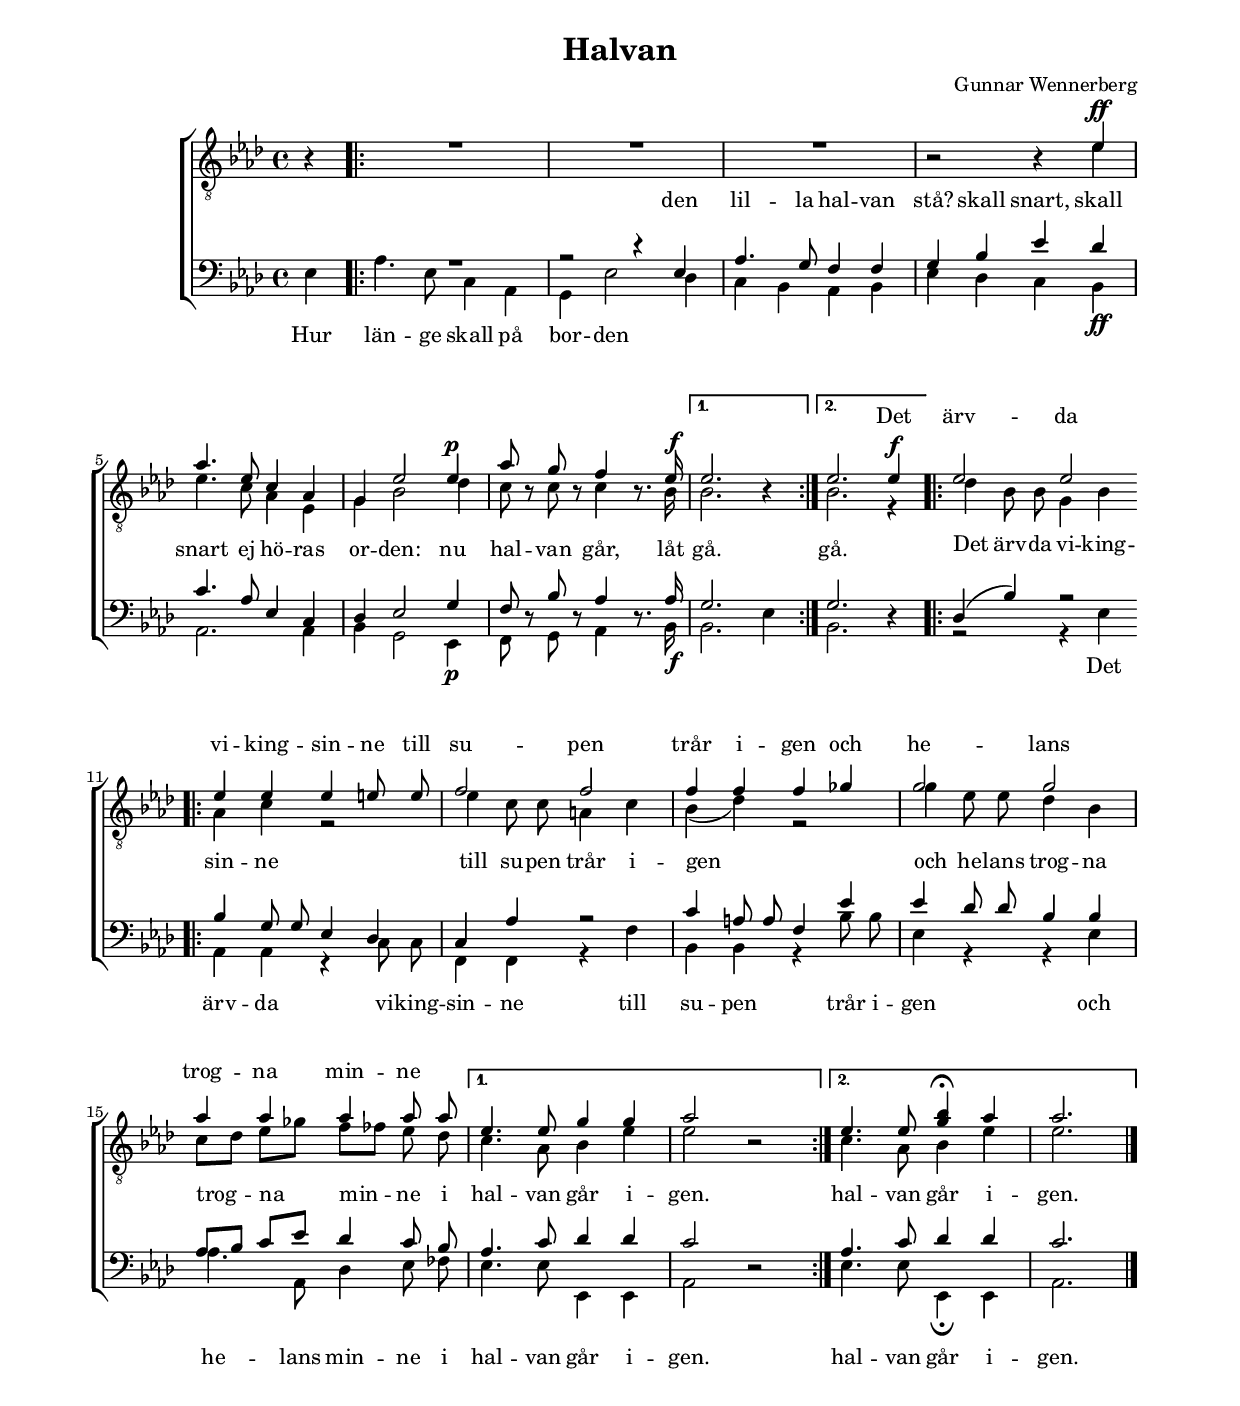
% LilyBin
\version "2.24.0"

\include "../../Include/midiVolume.ly"
\include "../../Include/copyright.ly"
\include "../../Include/customPaper.ly"

\bookOutputName "Halvan"
\pageHeader

\paper {
	page-count = #1
}

global = {
	\key aes \major
	\time 4/4
}

system = \relative c' {
	\partial 4
	\override DynamicLineSpanner.staff-padding = #3

	s4 \bar ".|:"

	\repeat volta 2 {

		s1 |
		s1 |
		s1 |s2. s4\ff | \break

		s1 |
		s2. s4\p |
		s2. s8. s16\f |
	}
	\alternative {
		{ s1 \bar ":|."}
		{ s1 }
	}

	\bar ".|:"
	\repeat volta 2 {
		s1 | \break
		s1 |
		s1 |
		s1 |

		s1 | \break
		s1 |
	}
	\alternative {
		{ s1 | s1 \bar ":|." }
		{ s1 | s2. \bar "|."}
	}
}

tOne = \relative c' {
	\override Voice.Rest #'staff-position = #0
	\override MultiMeasureRest.staff-position = #2
	\autoBeamOff
	\partial 4
	\override DynamicLineSpanner.staff-padding = #3

	r4 \bar ".|:"

	\repeat volta 2 {

		R1 |
		R1 |
		R1 |
		r2 r4 es4 |

		aes4. es8 c4 aes4 |
		g4 es'2 es4 |
		aes8 r8 g8 r8 f4 r8. es16 |
	}
	\alternative {
		{ es2. r4 \bar ":|."}
		{ es2. es4^\f }
	}

	\bar ".|:"
	\repeat volta 2 {
		es2 es2 |
		es4 es4 es4 e8 e8 |
		f2 f2 |
		f4 f4 f4 ges4 |

		g2 g2 |
		aes4 aes4 aes4 aes8 aes8 |
	}
	\alternative {
		{ es4. es8 g4 g4 | aes2 r2 \bar ":|." }
		{ es4. es8 <g bes>4\fermata aes4 | aes2. \bar "|."}
	}
}

tTwo = \relative c' {
	\autoBeamOff
	\partial 4
	\override DynamicLineSpanner.staff-padding = #3

	s4 \bar ".|:"

	\repeat volta 2 {

		s1 |
		s1 |
		s1 |
		s2 s4 es4 |

		es4. c8 aes4 es4 |
		g4 bes2 des4 |
		c8 s8 c8 s8 c4 s8. bes16 |
	}
	\alternative {
		{ bes2. s4 \bar ":|."}
		{ bes2. r4 }
	}

	\bar ".|:"
	\repeat volta 2 {
		des4 bes8 bes8 g4 bes4 |
		aes4 c4 r2 |
		es4 c8 c8 a4 c4 |
		bes4( des4) r2 |

		g4 es8 es8 des4 bes4 |
		c8[ des8] es8[ ges8] f8[ fes8] es8 des8 |
	}
	\alternative {
		{ c4. aes8 bes4 es4 | es2 s2 \bar ":|." }
		{ c4. aes8 bes4 es4 | es2. \bar "|."}
	}
}

bOne = \relative c {
	\autoBeamOff
	\partial 4
	\override DynamicLineSpanner.staff-padding = #3

	s4 \bar ".|:"

	\repeat volta 2 {

		R1 |
		r2 r4 es4 |
		aes4. g8 f4 f4 |
		g4 bes4 es4 des4 |

		c4. aes8 es4 c4 |
		des4 es2 g4 |
		f8 s8 bes8 s8 aes4 s8. aes16 |
	}
	\alternative {
		{ g2. s4 \bar ":|."}
		{ g2. s4 }
	}

	des4( bes'4) r2 |
	\bar ".|:"
	\repeat volta 2 {
		bes4 g8 g8 es4 des4 |
		c4 aes'4 r2 |
		c4 a8 a8 f4 es'4 |

		es4 des8 des8 bes4 bes4 |
		aes8[ bes8] c8[ es8] des4 c8 bes8 |
	}
	\alternative {
		{ aes4. c8 des4 des4 | c2 s2 \bar ":|." }
		{ aes4. c8 des4 des4 | c2. \bar "|."}
	}
}

bTwo = \relative c {
	\autoBeamOff
	\partial 4
	\override DynamicLineSpanner.staff-padding = #3

	es4 \bar ".|:"

	\repeat volta 2 {

		aes4. es8 c4 aes4 |
		g4 es'2 des4 |
		c4 bes4 aes4 bes4 |
		es4 des4 c4 bes4 |

		aes2. aes4 |
		bes4 g2 es4 |
		f8 \once \override Voice.Rest #'staff-position = #0 r8 g8 \once \override Voice.Rest #'staff-position = #0 r8 aes4 \once \override Voice.Rest #'staff-position = #0 r8. bes16 |
	}
	\alternative {
		{ bes2. es4 \bar ":|."}
		{ bes2. \once \override Voice.Rest #'staff-position = #0 r4 }
	}

	\bar ".|:"
	\repeat volta 2 {
		r2 r4 es4 |
		aes,4 aes4 r4 c8 c8 |
		f,4 f4 r4 f'4 |
		bes,4 bes4 r4 bes'8 bes8 |

		es,4 r4 r4 es4 |
		aes4. aes,8 des4 es8 fes8 |
	}
	\alternative {
		{ es4. es8 es,4 es4 | aes2 \once \override Voice.Rest #'staff-position = #0 r2 \bar ":|." }
		{ es'4. es8 es,4\fermata es4 | aes2. \bar "|."}
	}
}

tOneLyric = \lyricmode {
	\repeat unfold 14 { \skip 1 }

	Det ärv -- da vi -- king -- sin -- ne
	till su -- pen trår i -- gen
	och he -- lans trog -- na min -- ne
}

tTwoLyric = \lyricmode {
	\repeat unfold 14 { \skip 1 }

	Det ärv -- da vi -- king -- sin -- ne
	till su -- pen trår i -- gen
	och he -- lans trog -- na trog -- na min -- ne i hal -- van går i -- gen.
	hal -- van går i -- gen.
}

bOneLyric = \lyricmode {
	den lil -- la hal -- van stå?
	skall snart, skall snart ej hö -- ras or -- den:
	nu hal -- van går, låt gå.
	gå.

}

bTwoLyric = \lyricmode {
	Hur län -- ge skall på bor -- den

	\repeat unfold 21 { \skip 1 }

	Det ärv -- da vi -- king -- sin -- ne
	till su -- pen trår i -- gen
	och he -- lans min -- ne i hal -- van går i -- gen.
	hal -- van går i -- gen.
}

\include "midi.ly"
\score { % centered <<

	\halvanHeader

	\new ChoirStaff <<
		\new Staff = "staffTenor" <<
			\global
			\clef "treble_8"
			\new Voice = "systemUp" <<
				\dynamicUp
				\system
			>>
			\new Voice = "tOne" <<
				\voiceOne
				\tOne
			>>
			\new Voice = "tTwo" <<
				\voiceTwo
				\tTwo
			>>
		>>
		\new Lyrics \with { alignAboveContext = "staffTenor" }{
			\lyricsto "tOne"
			\tOneLyric
		}
		\new Lyrics {
			\lyricsto "tTwo"
			\tTwoLyric
		}

		\new Staff = "staffBass" <<
			\global
			\clef "bass"
			\new Voice = "systemDown" <<
				\system
			>>
			\new Voice = "bOne" <<
				\voiceOne
				\bOne
			>>
			\new Voice = "bTwo" <<
				\voiceTwo
				\bTwo
			>>
		>>
		\new Lyrics \with { alignAboveContext = "staffBass" }{
			\lyricsto "bOne"
			\bOneLyric
		}
		\new Lyrics {
			\lyricsto "bTwo"
			\bTwoLyric
		}
	>>
}  % End score

